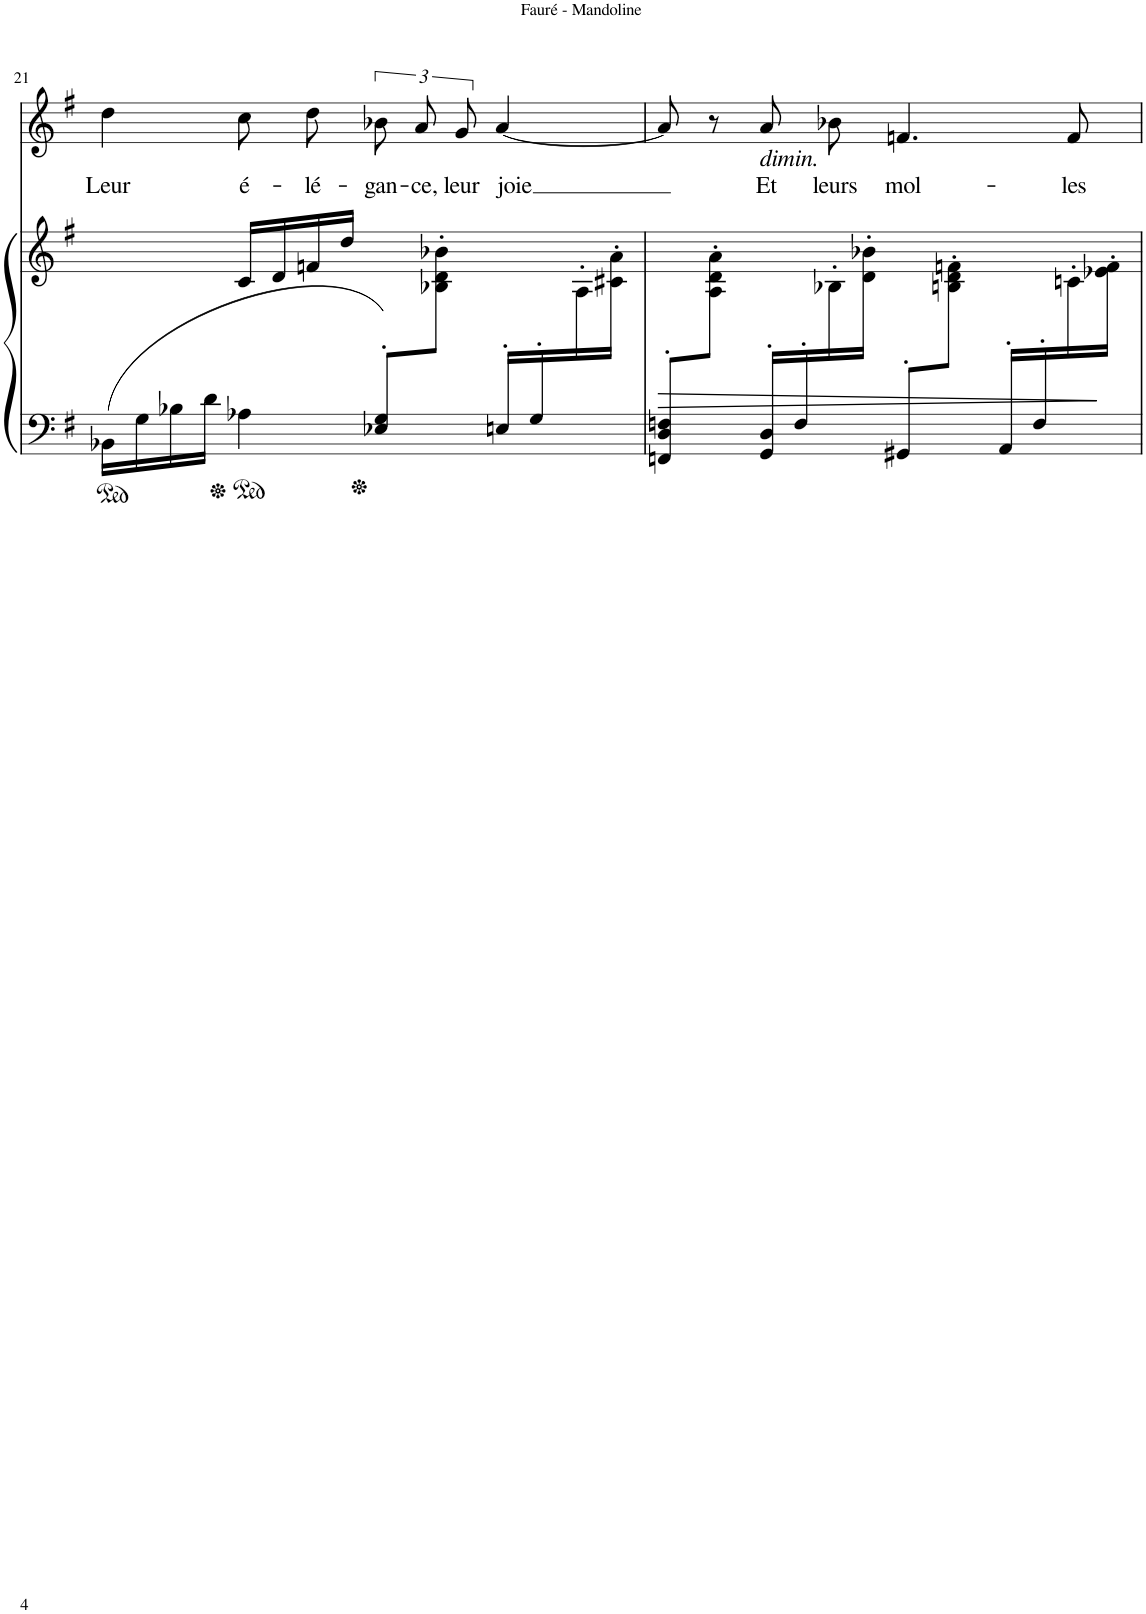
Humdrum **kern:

**kern	**kern	**dynam	**kern	**text
*part2	*part2	*part2	*part1	*part1
*staff3	*staff2	*staff2/3	*staff1	*staff1
*I"Piano	*	*	*I".	*
*I'Pno	*	*	*	*
!!LO:PB:g=z
*clefF4	*clefG2	*	*clefG2	*
*k[f#]	*k[f#]	*	*k[f#]	*
*M4/4	*M4/4	*	*M4/4	*
*met(c)	*met(c)	*	*met(c)	*
=21	=21	=21	=21	=21
*^	*	*	*	*
!	!	!	!	!	!LO:LY:b
2ryy	16BB-X\LL	4ryy	.	4dd\	Leur
.	16G\	.	.	.	.
.	16B-X\	.	.	.	.
.	16d\JJ	.	.	.	.
!	!	!	!	!	!LO:LY:b
.	4A-X\	16c/LL	.	8cc\L	é-
.	.	16d/	.	.	.
!	!	!	!	!	!LO:LY:b
.	.	16fn/	.	8dd\J	-lé-
.	.	16dd/JJ	.	.	.
!	!	!	!	!	!LO:LY:b
8E-X/'> 8G/'>L	2ryy	8ryy	.	12b-X/L	-gan-
!	!	!	!	!	!LO:LY:b
.	.	.	.	12a/	-ce,
8ryy	.	8B-X\'> 8d\'> 8b-X\'>J	.	.	.
!	!	!	!	!	!LO:LY:b
.	.	.	.	12g/J	leur
!	!	!	!	!	!LO:LY:b
16En'>/LL	.	8ryy	.	[4a/	joie
16G'>/	.	.	.	.	.
8ryy	.	16A'>\	.	.	.
.	.	16c#X\'> 16a\'>JJ	.	.	.
=22	=22	=22	=22	=22	=22
!	!	!	!LO:HP:b=2	!	!
8FFn/'> 8D/'> 8Fn/'>L	1ryy	8ryy	>	8a/]	.
8ryy	.	8A\' 8d\' 8a\'J	.	8r	.
!	!	!	!	!LO:TX:b:i:t=dimin.	!
!	!	!	!	!	!LO:LY:b
16GG/'> 16D/'>LL	.	8ryy	.	8a/L	Et
16F'>/	.	.	.	.	.
!	!	!	!	!	!LO:LY:b
8ryy	.	16B-X'\	.	8b-X/J	leurs
.	.	16d\' 16b-X\'JJ	.	.	.
!	!	!	!	!	!LO:LY:b
8GG#X'>/L	.	8ryy	.	4.fn/	mol-
8ryy	.	8Bn\' 8d\' 8fn\'J	.	.	.
16AA'>/LL	.	8ryy	.	.	.
16F'>/	.	.	.	.	.
!	!	!	!	!	!LO:LY:b
8ryy	.	16cn'\	.	8f/	-les
.	.	16e-X\' 16f\'JJ	]	.	.
*v	*v	*	*	*	*
=	=	=	=	=
*-	*-	*-	*-	*-
